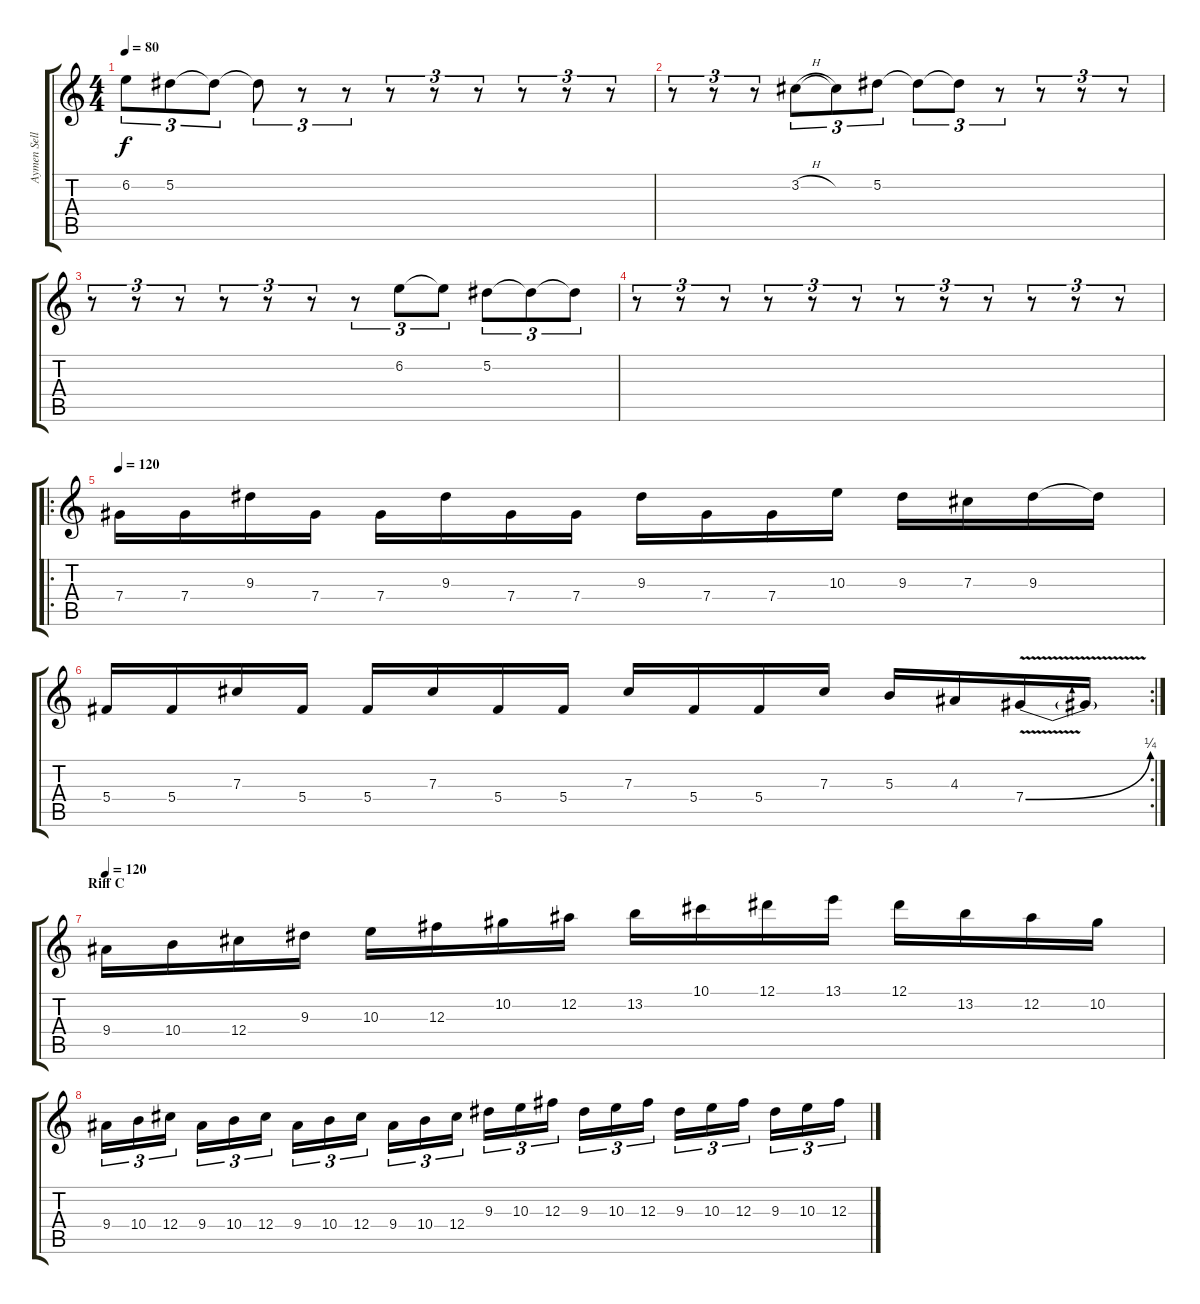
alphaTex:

\track ("Aymen Sellmi" "Aymen Sell") {instrument overdrivenguitar}
\staff {score tabs}
\tuning (Eb4 Bb3 Gb3 Db3 Ab2 Eb2) {hide}
\ts (4 4)
\tempo 80
\clef g2
\ks c
6.2{t}.8{tu (3 2) dy f} 5.2.8{tu (3 2)} 5.2{t}.8{tu (3 2)} 5.2{t}.8{tu (3 2)} r.8{tu (3 2)} r.8{tu (3 2)} r.8{tu (3 2)} r.8{tu (3 2)} r.8{tu (3 2)} r.8{tu (3 2)} r.8{tu (3 2)} r.8{tu (3 2)} |
r.8{tu (3 2)} r.8{tu (3 2)} r.8{tu (3 2)} 3.2{h}.8{tu (3 2)} 3.2{t}.8{tu (3 2)} 5.2.8{tu (3 2)} 5.2{t}.8{tu (3 2)} 5.2{t}.8{tu (3 2)} r.8{tu (3 2)} r.8{tu (3 2)} r.8{tu (3 2)} r.8{tu (3 2)} |
r.8{tu (3 2)} r.8{tu (3 2)} r.8{tu (3 2)} r.8{tu (3 2)} r.8{tu (3 2)} r.8{tu (3 2)} r.8{tu (3 2)} 6.2.8{tu (3 2)} 6.2{t}.8{tu (3 2)} 5.2.8{tu (3 2)} 5.2{t}.8{tu (3 2)} 5.2{t}.8{tu (3 2)} |
r.8{tu (3 2)} r.8{tu (3 2)} r.8{tu (3 2)} r.8{tu (3 2)} r.8{tu (3 2)} r.8{tu (3 2)} r.8{tu (3 2)} r.8{tu (3 2)} r.8{tu (3 2)} r.8{tu (3 2)} r.8{tu (3 2)} r.8{tu (3 2)} |
\ro
\tempo 120
7.4.16 7.4.16 9.3.16 7.4.16 7.4.16 9.3.16 7.4.16 7.4.16 9.3.16 7.4.16 7.4.16 10.3.16 9.3.16 7.3.16 9.3.16 9.3{t}.16 |
\rc 2
5.4.16 5.4.16 7.3.16 5.4.16 5.4.16 7.3.16 5.4.16 5.4.16 7.3.16 5.4.16 5.4.16 7.3.16 5.3.16 4.3.16 7.4{be (bend 0 0 60 1) v}.16 7.4{t}.16 |
\section ("" "Riff C")
\tempo 120
9.4.16 10.4.16 12.4.16 9.3.16 10.3.16 12.3.16 10.2.16 12.2.16 13.2.16 10.1.16 12.1.16 13.1.16 12.1.16 13.2.16 12.2.16 10.2.16 |
9.4.16{tu (3 2)} 10.4.16{tu (3 2)} 12.4.16{tu (3 2)} 9.4.16{tu (3 2)} 10.4.16{tu (3 2)} 12.4.16{tu (3 2)} 9.4.16{tu (3 2)} 10.4.16{tu (3 2)} 12.4.16{tu (3 2)} 9.4.16{tu (3 2)} 10.4.16{tu (3 2)} 12.4.16{tu (3 2)} 9.3.16{tu (3 2)} 10.3.16{tu (3 2)} 12.3.16{tu (3 2)} 9.3.16{tu (3 2)} 10.3.16{tu (3 2)} 12.3.16{tu (3 2)} 9.3.16{tu (3 2)} 10.3.16{tu (3 2)} 12.3.16{tu (3 2)} 9.3.16{tu (3 2)} 10.3.16{tu (3 2)} 12.3.16{tu (3 2)}
